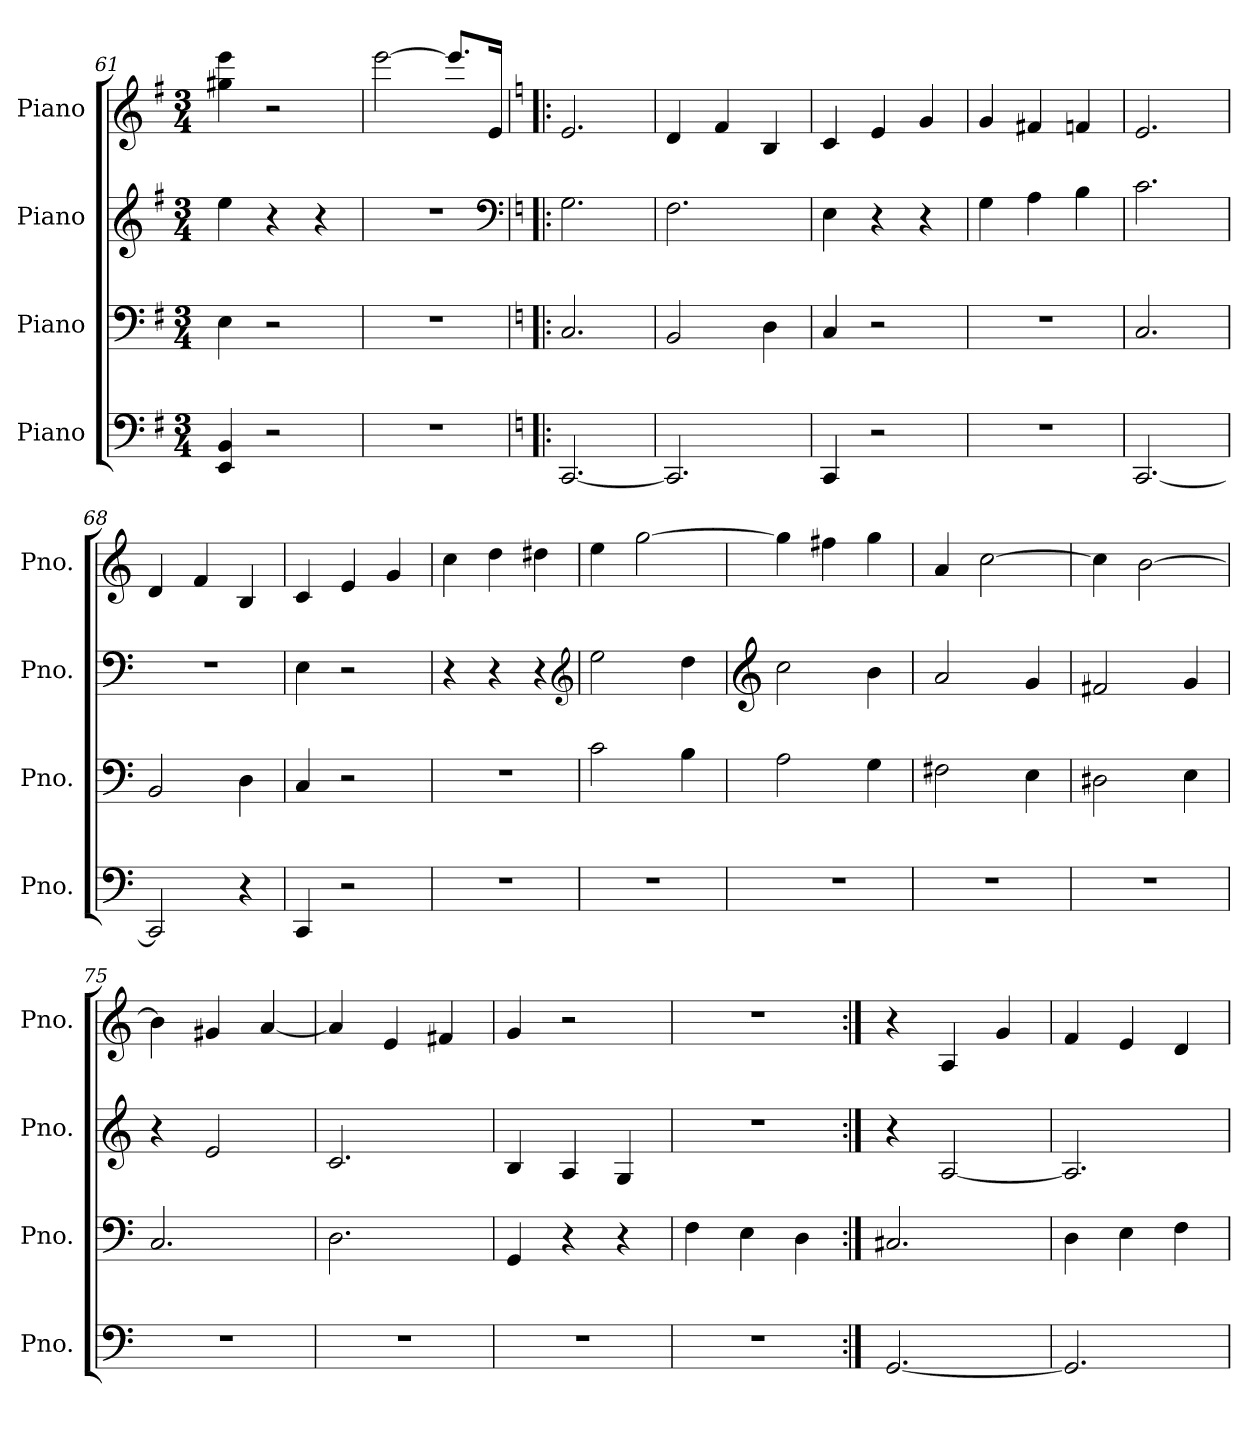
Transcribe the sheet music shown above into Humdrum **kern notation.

**kern	**kern	**kern	**kern
*part4	*part3	*part2	*part1
*staff4	*staff3	*staff2	*staff1
*I"Piano	*I"Piano	*I"Piano	*I"Piano
*I'Pno.	*I'Pno.	*I'Pno.	*I'Pno.
!!LO:LB:g=z
*clefF4	*clefF4	*clefG2	*clefG2
*k[f#]	*k[f#]	*k[f#]	*k[f#]
*G:	*G:	*G:	*G:
*M3/4	*M3/4	*M3/4	*M3/4
=61	=61	=61	=61
4EE/ 4BB/	4E\	4ee\	4gg#X\ 4eee\
2r	2r	4r	2r
.	.	4r	.
=62	=62	=62	=62
2.r	2.r	2.r	[2eee\
.	.	.	8.eee/L]
.	.	.	16e/Jk
*	*	*clefF4	*
=63!|:	=63!|:	=63!|:	=63!|:
*k[]	*k[]	*k[]	*k[]
*C:	*C:	*C:	*C:
[2.CC/	2.C/	2.G\	2.e/
=64	=64	=64	=64
2.CC/]	2BB/	2.F\	4d/
.	.	.	4f/
.	4D\	.	4B/
=65	=65	=65	=65
4CC/	4C/	4E\	4c/
2r	2r	4r	4e/
.	.	4r	4g/
=66	=66	=66	=66
2.r	2.r	4G\	4g/
.	.	4A\	4f#X/
.	.	4B\	4fn/
=67	=67	=67	=67
[2.CC/	2.C/	2.c\	2.e/
=68	=68	=68	=68
2CC/]	2BB/	2.r	4d/
.	.	.	4f/
4r	4D\	.	4B/
=69	=69	=69	=69
4CC/	4C/	4E\	4c/
2r	2r	2r	4e/
.	.	.	4g/
=70	=70	=70	=70
2.r	2.r	4r	4cc\
.	.	4r	4dd\
.	.	4r	4dd#X\
*	*	*clefG2	*
=71	=71	=71	=71
2.r	2c\	2ee\	4ee\
.	.	.	[2gg\
.	4B\	4dd\	.
!!LO:PB:g=z
=72	=72	=72	=72
*	*	*clefG2	*
2.r	2A\	2cc\	4gg\]
.	.	.	4ff#X\
.	4G\	4b\	4gg\
=73	=73	=73	=73
2.r	2F#X\	2a/	4a/
.	.	.	[2cc\
.	4E\	4g/	.
=74	=74	=74	=74
2.r	2D#X\	2f#X/	4cc\]
.	.	.	[2b\
.	4E\	4g/	.
=75	=75	=75	=75
2.r	2.C/	4r	4b\]
.	.	2e/	4g#X/
.	.	.	[4a/
=76	=76	=76	=76
2.r	2.D\	2.c/	4a/]
.	.	.	4e/
.	.	.	4f#X/
=77	=77	=77	=77
2.r	4GG/	4B/	4g/
.	4r	4A/	2r
.	4r	4G/	.
=78	=78	=78	=78
2.r	4F\	2.r	2.r
.	4E\	.	.
.	4D\	.	.
=79:|!	=79:|!	=79:|!	=79:|!
[2.GG/	2.C#X/	4r	4r
.	.	[2A/	4A/
.	.	.	4g/
=80	=80	=80	=80
2.GG/]	4D\	2.A/]	4f/
.	4E\	.	4e/
.	4F\	.	4d/
=	=	=	=
*-	*-	*-	*-
